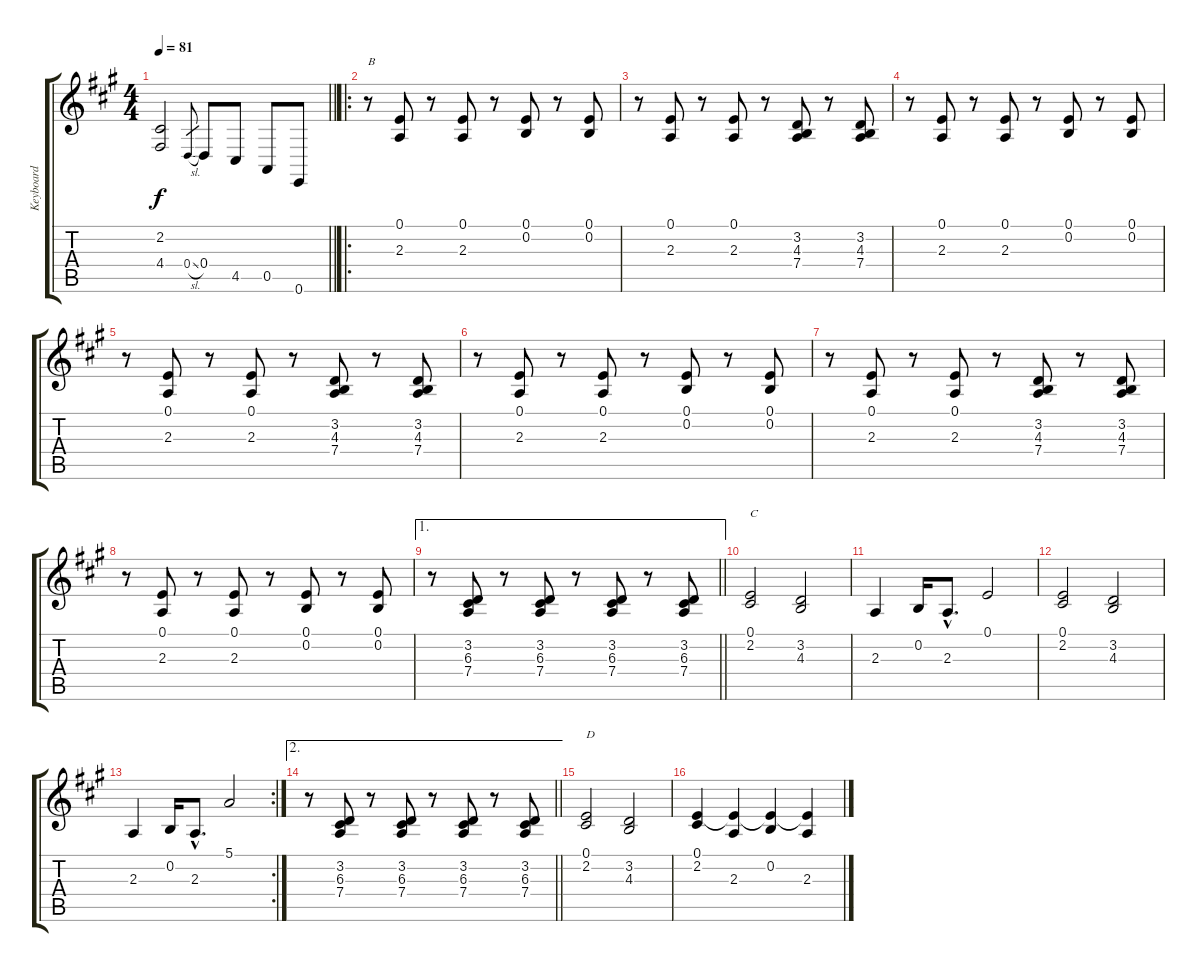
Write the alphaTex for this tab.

\track ("Keyboard" "Keyboard") {instrument churchorgan}
\staff {score tabs}
\tuning (E4 B3 G3 D3 A2 E2) {hide}
\ts (4 4)
\tempo 81
\clef g2
\barLineRight lightlight
\ks a
(2.2 4.4).2{dy f} 0.4{sl}.8{gr} 0.4.8 4.5.8 0.5.8 0.6.8 |
\ro
r.8{txt "B"} (0.1 2.3).8 r.8 (0.1 2.3).8 r.8 (0.1 0.2).8 r.8 (0.1 0.2).8 |
r.8 (0.1 2.3).8 r.8 (0.1 2.3).8 r.8 (3.2 4.3 7.4).8 r.8 (3.2 4.3 7.4).8 |
r.8 (0.1 2.3).8 r.8 (0.1 2.3).8 r.8 (0.1 0.2).8 r.8 (0.1 0.2).8 |
r.8 (0.1 2.3).8 r.8 (0.1 2.3).8 r.8 (3.2 4.3 7.4).8 r.8 (3.2 4.3 7.4).8 |
r.8 (0.1 2.3).8 r.8 (0.1 2.3).8 r.8 (0.1 0.2).8 r.8 (0.1 0.2).8 |
r.8 (0.1 2.3).8 r.8 (0.1 2.3).8 r.8 (3.2 4.3 7.4).8 r.8 (3.2 4.3 7.4).8 |
r.8 (0.1 2.3).8 r.8 (0.1 2.3).8 r.8 (0.1 0.2).8 r.8 (0.1 0.2).8 |
\ae 1
\barLineRight lightlight
r.8 (3.2 6.3 7.4).8 r.8 (3.2 6.3 7.4).8 r.8 (3.2 6.3 7.4).8 r.8 (3.2 6.3 7.4).8 |
(0.1 2.2).2{txt "C"} (3.2 4.3).2 |
2.3.4 0.2.16 2.3{hac}.8{d} 0.1.2 |
(0.1 2.2).2 (3.2 4.3).2 |
\rc 2
2.3.4 0.2.16 2.3{hac}.8{d} 5.1.2 |
\ae 2
\barLineRight lightlight
r.8 (3.2 6.3 7.4).8 r.8 (3.2 6.3 7.4).8 r.8 (3.2 6.3 7.4).8 r.8 (3.2 6.3 7.4).8 |
(0.1 2.2).2{txt "D"} (3.2 4.3).2 |
(0.1 2.2).4 (0.1{t} 2.3).4 (0.1{t} 0.2).4 (0.1{t} 2.3).4
